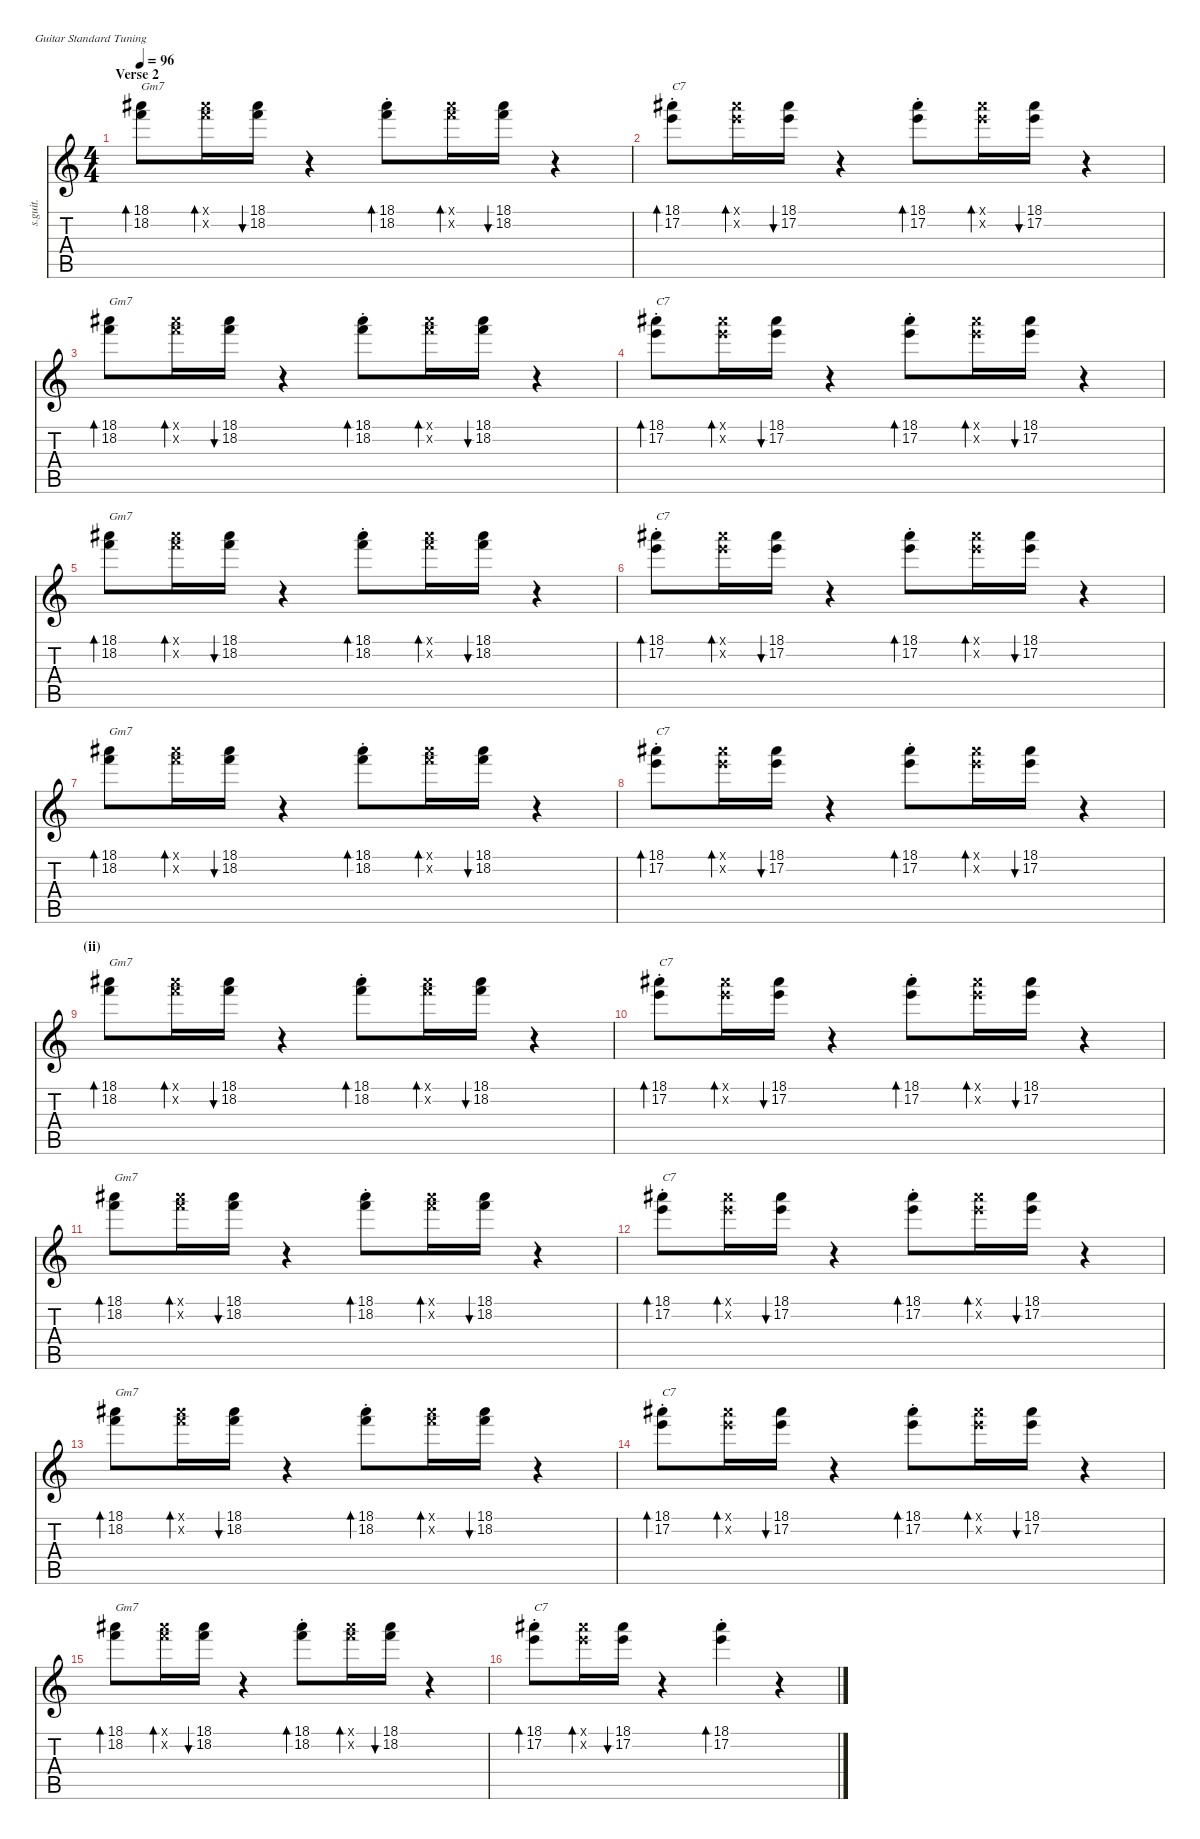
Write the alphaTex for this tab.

\defaultSystemsLayout 4
\hideDynamics
\bracketExtendMode nobrackets
\track ("Dave Navarro (Rhythm)" "s.guit.") {instrument electricguitarclean}
\staff {score tabs}
\tuning (E4 B3 G3 D3 A2 E2)
\ts (4 4)
\section ("" "Verse 2")
\tempo 96
\clef g2
\ks c
(18.1{acc #} 18.2).8{bd 30 txt "Gm7" dy f} (18.1{x acc #} 18.2{x}).16{bd 30} (18.1{acc #} 18.2).16{bu 30} r.4 (18.1{st acc #} 18.2{st}).8{bd 30} (18.1{x acc #} 18.2{x}).16{bd 30} (18.1{acc #} 18.2).16{bu 30} r.4 |
(18.1{st acc #} 17.2{st}).8{bd 30 txt "C7"} (18.1{x acc #} 17.2{x}).16{bd 30} (18.1{acc #} 17.2).16{bu 30} r.4 (18.1{st acc #} 17.2{st}).8{bd 30} (18.1{x acc #} 17.2{x}).16{bd 30} (18.1{acc #} 17.2).16{bu 30} r.4 |
(18.1{acc #} 18.2).8{bd 30 txt "Gm7"} (18.1{x acc #} 18.2{x}).16{bd 30} (18.1{acc #} 18.2).16{bu 30} r.4 (18.1{st acc #} 18.2{st}).8{bd 30} (18.1{x acc #} 18.2{x}).16{bd 30} (18.1{acc #} 18.2).16{bu 30} r.4 |
(18.1{st acc #} 17.2{st}).8{bd 30 txt "C7"} (18.1{x acc #} 17.2{x}).16{bd 30} (18.1{acc #} 17.2).16{bu 30} r.4 (18.1{st acc #} 17.2{st}).8{bd 30} (18.1{x acc #} 17.2{x}).16{bd 30} (18.1{acc #} 17.2).16{bu 30} r.4 |
(18.1{acc #} 18.2).8{bd 30 txt "Gm7"} (18.1{x acc #} 18.2{x}).16{bd 30} (18.1{acc #} 18.2).16{bu 30} r.4 (18.1{st acc #} 18.2{st}).8{bd 30} (18.1{x acc #} 18.2{x}).16{bd 30} (18.1{acc #} 18.2).16{bu 30} r.4 |
(18.1{st acc #} 17.2{st}).8{bd 30 txt "C7"} (18.1{x acc #} 17.2{x}).16{bd 30} (18.1{acc #} 17.2).16{bu 30} r.4 (18.1{st acc #} 17.2{st}).8{bd 30} (18.1{x acc #} 17.2{x}).16{bd 30} (18.1{acc #} 17.2).16{bu 30} r.4 |
(18.1{acc #} 18.2).8{bd 30 txt "Gm7"} (18.1{x acc #} 18.2{x}).16{bd 30} (18.1{acc #} 18.2).16{bu 30} r.4 (18.1{st acc #} 18.2{st}).8{bd 30} (18.1{x acc #} 18.2{x}).16{bd 30} (18.1{acc #} 18.2).16{bu 30} r.4 |
(18.1{st acc #} 17.2{st}).8{bd 30 txt "C7"} (18.1{x acc #} 17.2{x}).16{bd 30} (18.1{acc #} 17.2).16{bu 30} r.4 (18.1{st acc #} 17.2{st}).8{bd 30} (18.1{x acc #} 17.2{x}).16{bd 30} (18.1{acc #} 17.2).16{bu 30} r.4 |
\section ("" "(ii)")
(18.1{acc #} 18.2).8{bd 30 txt "Gm7"} (18.1{x acc #} 18.2{x}).16{bd 30} (18.1{acc #} 18.2).16{bu 30} r.4 (18.1{st acc #} 18.2{st}).8{bd 30} (18.1{x acc #} 18.2{x}).16{bd 30} (18.1{acc #} 18.2).16{bu 30} r.4 |
(18.1{st acc #} 17.2{st}).8{bd 30 txt "C7"} (18.1{x acc #} 17.2{x}).16{bd 30} (18.1{acc #} 17.2).16{bu 30} r.4 (18.1{st acc #} 17.2{st}).8{bd 30} (18.1{x acc #} 17.2{x}).16{bd 30} (18.1{acc #} 17.2).16{bu 30} r.4 |
(18.1{acc #} 18.2).8{bd 30 txt "Gm7"} (18.1{x acc #} 18.2{x}).16{bd 30} (18.1{acc #} 18.2).16{bu 30} r.4 (18.1{st acc #} 18.2{st}).8{bd 30} (18.1{x acc #} 18.2{x}).16{bd 30} (18.1{acc #} 18.2).16{bu 30} r.4 |
(18.1{st acc #} 17.2{st}).8{bd 30 txt "C7"} (18.1{x acc #} 17.2{x}).16{bd 30} (18.1{acc #} 17.2).16{bu 30} r.4 (18.1{st acc #} 17.2{st}).8{bd 30} (18.1{x acc #} 17.2{x}).16{bd 30} (18.1{acc #} 17.2).16{bu 30} r.4 |
(18.1{acc #} 18.2).8{bd 30 txt "Gm7"} (18.1{x acc #} 18.2{x}).16{bd 30} (18.1{acc #} 18.2).16{bu 30} r.4 (18.1{st acc #} 18.2{st}).8{bd 30} (18.1{x acc #} 18.2{x}).16{bd 30} (18.1{acc #} 18.2).16{bu 30} r.4 |
(18.1{st acc #} 17.2{st}).8{bd 30 txt "C7"} (18.1{x acc #} 17.2{x}).16{bd 30} (18.1{acc #} 17.2).16{bu 30} r.4 (18.1{st acc #} 17.2{st}).8{bd 30} (18.1{x acc #} 17.2{x}).16{bd 30} (18.1{acc #} 17.2).16{bu 30} r.4 |
(18.1{acc #} 18.2).8{bd 30 txt "Gm7"} (18.1{x acc #} 18.2{x}).16{bd 30} (18.1{acc #} 18.2).16{bu 30} r.4 (18.1{st acc #} 18.2{st}).8{bd 30} (18.1{x acc #} 18.2{x}).16{bd 30} (18.1{acc #} 18.2).16{bu 30} r.4 |
(18.1{st acc #} 17.2{st}).8{bd 30 txt "C7"} (18.1{x acc #} 17.2{x}).16{bd 30} (18.1{acc #} 17.2).16{bu 30} r.4 (18.1{st acc #} 17.2{st}).4{bd 30} r.4
